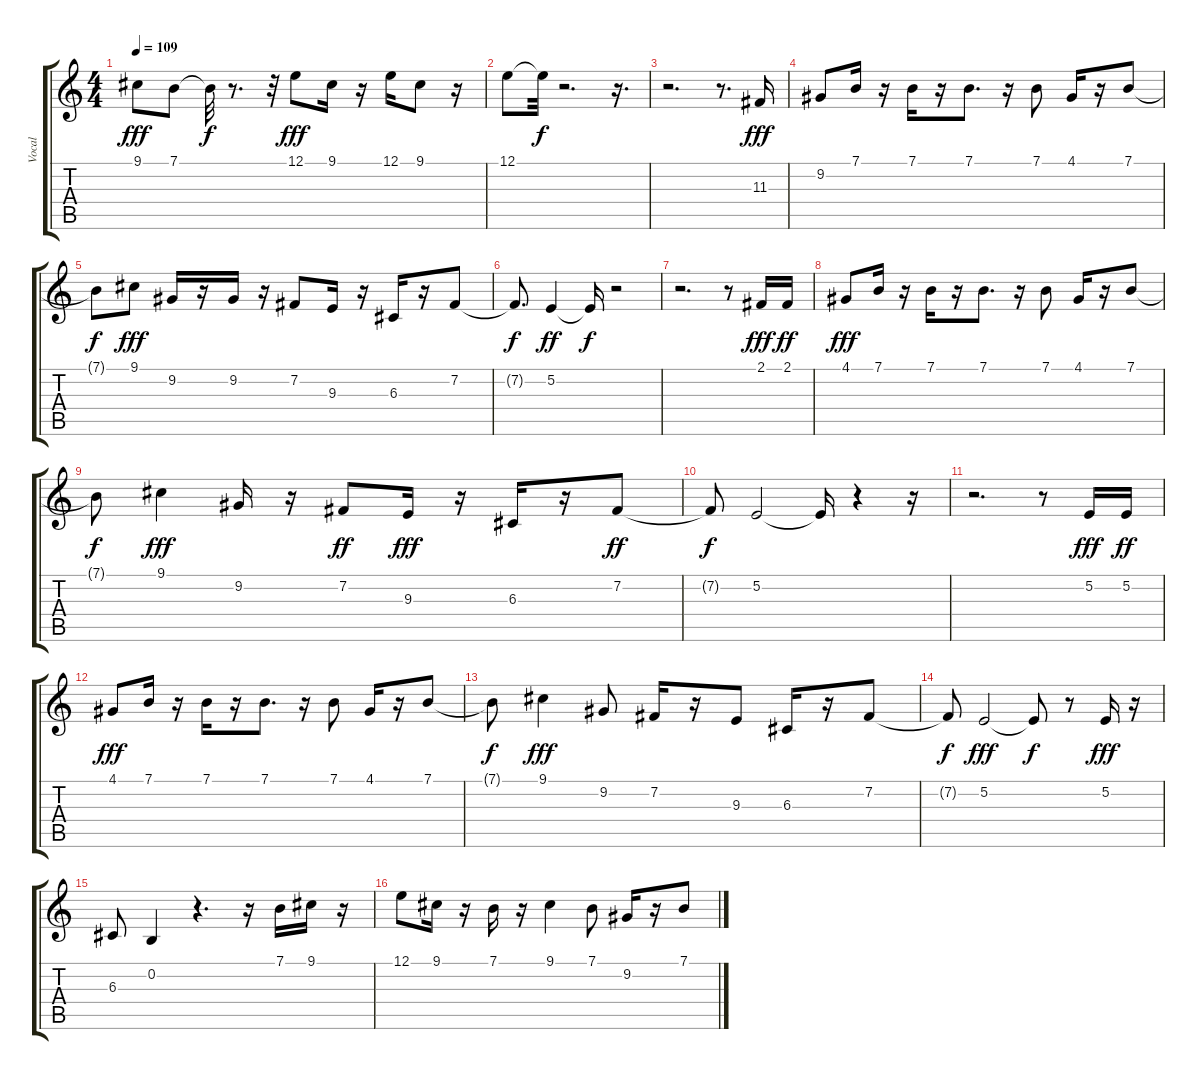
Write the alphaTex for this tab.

\track ("Vocal" "Vocal") {instrument altosax}
\staff {score tabs}
\tuning (E4 B3 G3 D3 A2 E2) {hide}
\ts (4 4)
\tempo 109
\clef g2
\ks c
9.1.8{dy fff} 7.1.8 7.1{t}.32{dy f} r.8{d} r.32 12.1.8{dy fff} 9.1.16 r.16 12.1.16 9.1.8 r.16 |
12.1.8 12.1{t}.32{dy f} r.2{d} r.16{d} |
r.2{d} r.8{d} 11.3.16{dy fff} |
9.2.8 7.1.16 r.16 7.1.16 r.16 7.1.8{d} r.16 7.1.8 4.1.16 r.16 7.1.8 |
7.1{t}.8{dy f} 9.1.8{dy fff} 9.2.16 r.16 9.2.16 r.16 7.2.8 9.3.16 r.16 6.3.16 r.16 7.2.8 |
7.2{t}.8{d dy f} 5.2.4{dy ff} 5.2{t}.16{dy f} r.2 |
r.2{d} r.8 2.1.16{dy fff} 2.1.16{dy ff} |
4.1.8{dy fff} 7.1.16 r.16 7.1.16 r.16 7.1.8{d} r.16 7.1.8 4.1.16 r.16 7.1.8 |
7.1{t}.8{dy f} 9.1.4{dy fff} 9.2.16 r.16 7.2.8{dy ff} 9.3.16{dy fff} r.16 6.3.16 r.16 7.2.8{dy ff} |
7.2{t}.8{dy f} 5.2.2 5.2{t}.16 r.4 r.16 |
r.2{d} r.8 5.2.16{dy fff} 5.2.16{dy ff} |
4.1.8{dy fff} 7.1.16 r.16 7.1.16 r.16 7.1.8{d} r.16 7.1.8 4.1.16 r.16 7.1.8 |
7.1{t}.8{dy f} 9.1.4{dy fff} 9.2.8 7.2.16 r.16 9.3.8 6.3.16 r.16 7.2.8 |
7.2{t}.8{dy f} 5.2.2{dy fff} 5.2{t}.8{dy f} r.8 5.2.16{dy fff} r.16 |
6.3.8 0.2.4 r.4{d} r.16 7.1.16 9.1.16 r.16 |
12.1.8 9.1.16 r.16 7.1.16 r.16 9.1.4 7.1.8 9.2.16 r.16 7.1.8
